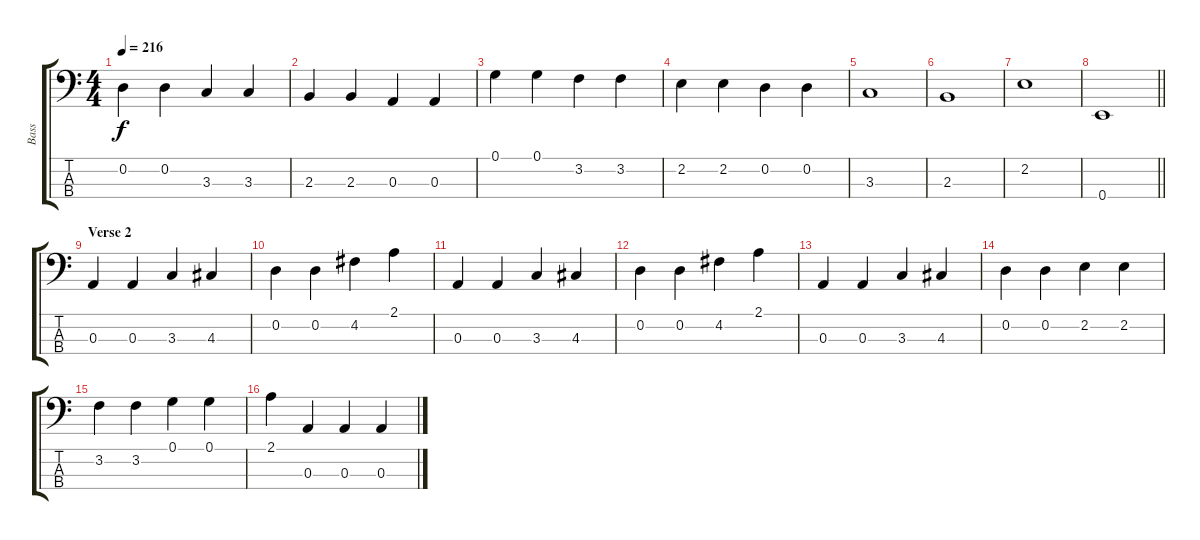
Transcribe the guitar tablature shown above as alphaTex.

\track ("Bass" "Bass") {instrument electricbasspick}
\staff {score tabs}
\tuning (G2 D2 A1 E1) {hide}
\ts (4 4)
\tempo 216
\clef f4
\ks c
0.2.4{dy f} 0.2.4 3.3.4 3.3.4 |
2.3.4 2.3.4 0.3.4 0.3.4 |
0.1.4 0.1.4 3.2.4 3.2.4 |
2.2.4 2.2.4 0.2.4 0.2.4 |
3.3.1 |
2.3.1 |
2.2.1 |
\barLineRight lightlight
0.4.1 |
\section ("" "Verse 2")
0.3.4 0.3.4 3.3.4 4.3.4 |
0.2.4 0.2.4 4.2.4 2.1.4 |
0.3.4 0.3.4 3.3.4 4.3.4 |
0.2.4 0.2.4 4.2.4 2.1.4 |
0.3.4 0.3.4 3.3.4 4.3.4 |
0.2.4 0.2.4 2.2.4 2.2.4 |
3.2.4 3.2.4 0.1.4 0.1.4 |
2.1.4 0.3.4 0.3.4 0.3.4
